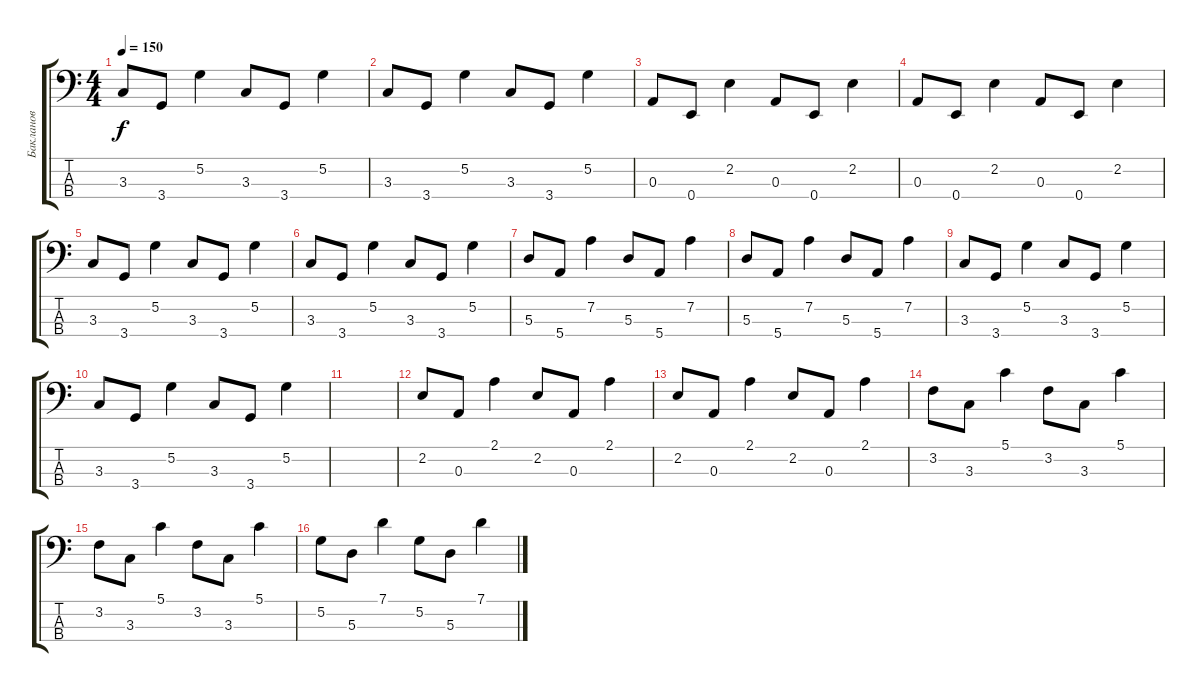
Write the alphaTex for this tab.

\track ("Бакланов" "Бакланов") {instrument electricbasspick}
\staff {score tabs}
\tuning (G2 D2 A1 E1) {hide}
\ts (4 4)
\tempo 150
\clef f4
\ks c
3.3.8{dy f} 3.4.8 5.2.4 3.3.8 3.4.8 5.2.4 |
3.3.8 3.4.8 5.2.4 3.3.8 3.4.8 5.2.4 |
0.3.8 0.4.8 2.2.4 0.3.8 0.4.8 2.2.4 |
0.3.8 0.4.8 2.2.4 0.3.8 0.4.8 2.2.4 |
3.3.8 3.4.8 5.2.4 3.3.8 3.4.8 5.2.4 |
3.3.8 3.4.8 5.2.4 3.3.8 3.4.8 5.2.4 |
5.3.8 5.4.8 7.2.4 5.3.8 5.4.8 7.2.4 |
5.3.8 5.4.8 7.2.4 5.3.8 5.4.8 7.2.4 |
3.3.8 3.4.8 5.2.4 3.3.8 3.4.8 5.2.4 |
3.3.8 3.4.8 5.2.4 3.3.8 3.4.8 5.2.4 |
|
2.2.8 0.3.8 2.1.4 2.2.8 0.3.8 2.1.4 |
2.2.8 0.3.8 2.1.4 2.2.8 0.3.8 2.1.4 |
3.2.8 3.3.8 5.1.4 3.2.8 3.3.8 5.1.4 |
3.2.8 3.3.8 5.1.4 3.2.8 3.3.8 5.1.4 |
5.2.8 5.3.8 7.1.4 5.2.8 5.3.8 7.1.4
